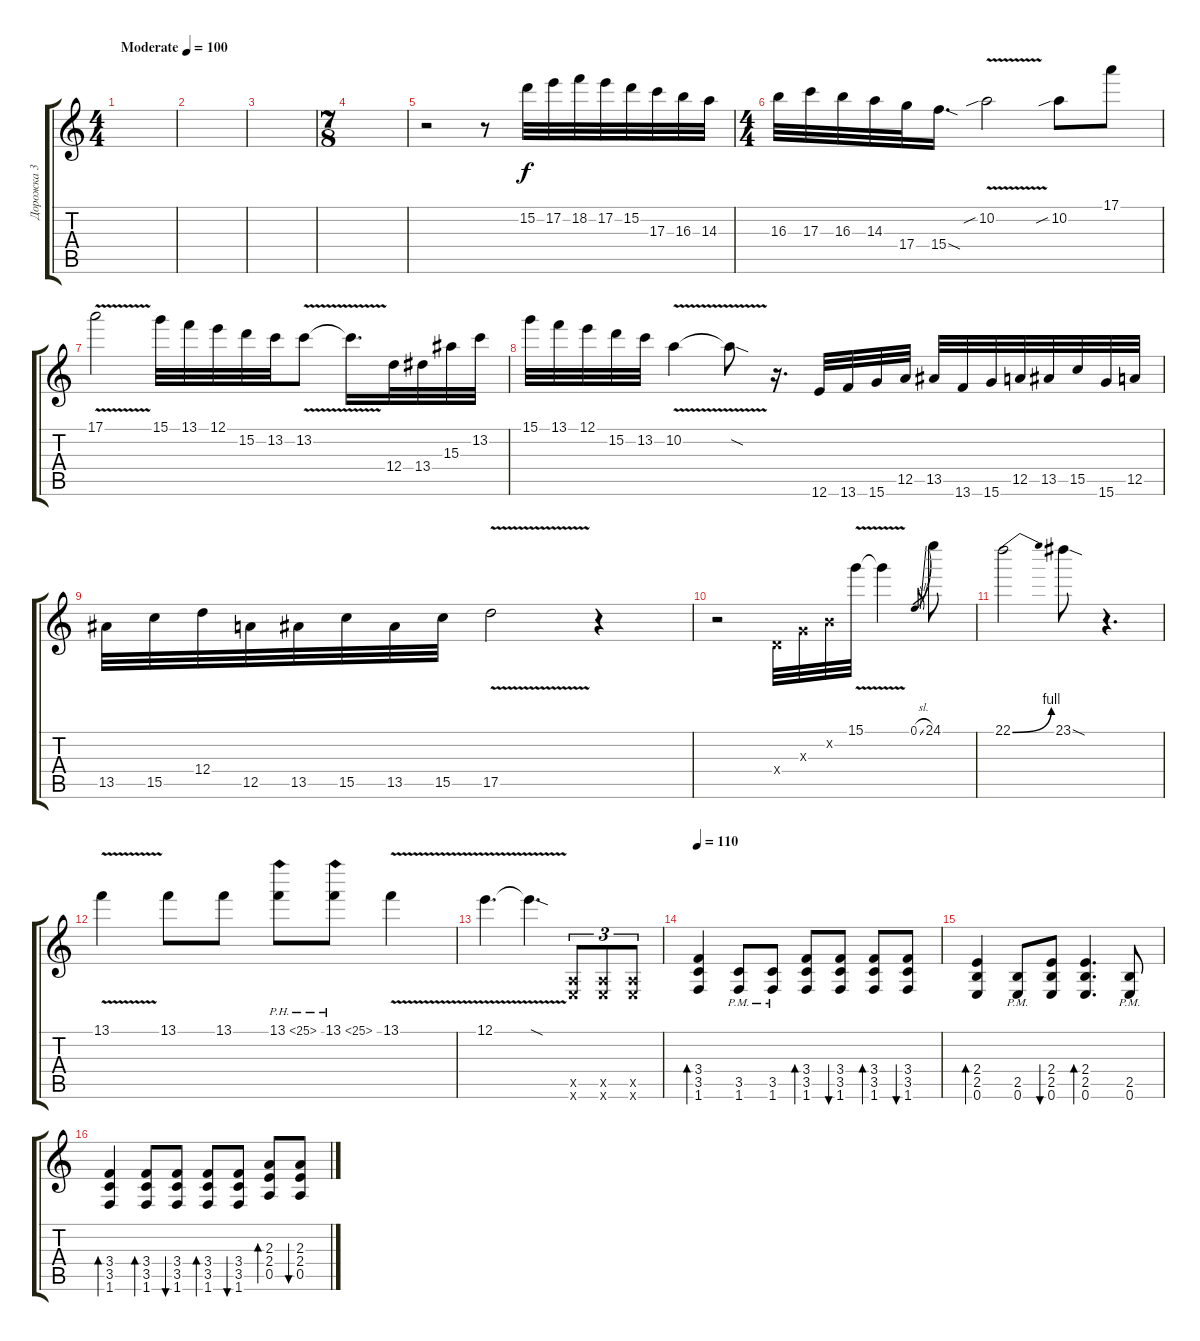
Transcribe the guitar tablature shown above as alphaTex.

\track ("Дорожка 3" "Дорожка 3") {instrument acousticguitarsteel}
\staff {score tabs}
\tuning (E4 B3 G3 D3 A2 E2) {hide}
\ts (4 4)
\tempo (100 "Moderate")
\clef g2
\ks c
|
|
|
\ts (7 8)
|
r.2 r.8 15.2.32 17.2.32 18.2.32 17.2.32 15.2.32 17.3.32 16.3.32 14.3.32 |
\ts (4 4)
16.3.32 17.3.32 16.3.32 14.3.32 17.4.32 15.4{sod}.16{d} 10.2{v sib}.2 10.2{sib}.8 17.1.8 |
17.1{v}.2 15.1.32 13.1.32 12.1.32 15.2.32 13.2.32 13.2{v}.8 13.2{t}.16{d} 12.4.32 13.4.32 15.3.32 13.2.32 |
15.1.32 13.1.32 12.1.32 15.2.32 13.2.32 10.2{v}.4 10.2{sod t}.8 r.16{d} 12.6.32 13.6.32 15.6.32 12.5.32 13.5.32 13.6.32 15.6.32 12.5.32 13.5.32 15.5.32 15.6.32 12.5.32 |
13.5.32 15.5.32 12.4.32 12.5.32 13.5.32 15.5.32 13.5.32 15.5.32 17.5{v}.2 r.4 |
r.2{volume 6 instrument overdrivenguitar} 0.4{x}.32 0.3{x}.32 0.2{x}.32 15.1{v}.32 15.1{t}.4 0.1{sl}.8{gr} 24.1.8 |
22.1{be (bend 0 0 60 4)}.2 23.1{sod}.8 r.4{d} |
13.1{v}.4 13.1.8 13.1.8 13.1{ph 12}.8 13.1{ph 12}.8 13.1{v}.4 |
12.1{v}.4{d} 12.1{sod t}.4{d} (0.5{x} 0.6{x}).8{tu (3 2)} (0.5{x} 0.6{x}).8{tu (3 2)} (0.5{x} 0.6{x}).8{tu (3 2)} |
\tempo 110
(3.4 3.5 1.6).4{bd 60 volume 14 instrument acousticguitarsteel} (3.5{pm} 1.6{pm}).8 (3.5{pm} 1.6{pm}).8 (3.4 3.5 1.6).8{bd 60} (3.4 3.5 1.6).8{bu 60} (3.4 3.5 1.6).8{bd 60} (3.4 3.5 1.6).8{bu 60} |
(2.4 2.5 0.6).4{bd 60} (2.5{pm} 0.6{pm}).8 (2.4 2.5 0.6).8{bu 60} (2.4 2.5 0.6).4{d bd 60} (2.5{pm} 0.6{pm}).8 |
(3.4 3.5 1.6).4{bd 60} (3.4 3.5 1.6).8{bd 60} (3.4 3.5 1.6).8{bu 60} (3.4 3.5 1.6).8{bd 60} (3.4 3.5 1.6).8{bu 60} (2.3 2.4 0.5).8{bd 60} (2.3 2.4 0.5).8{bu 60}
